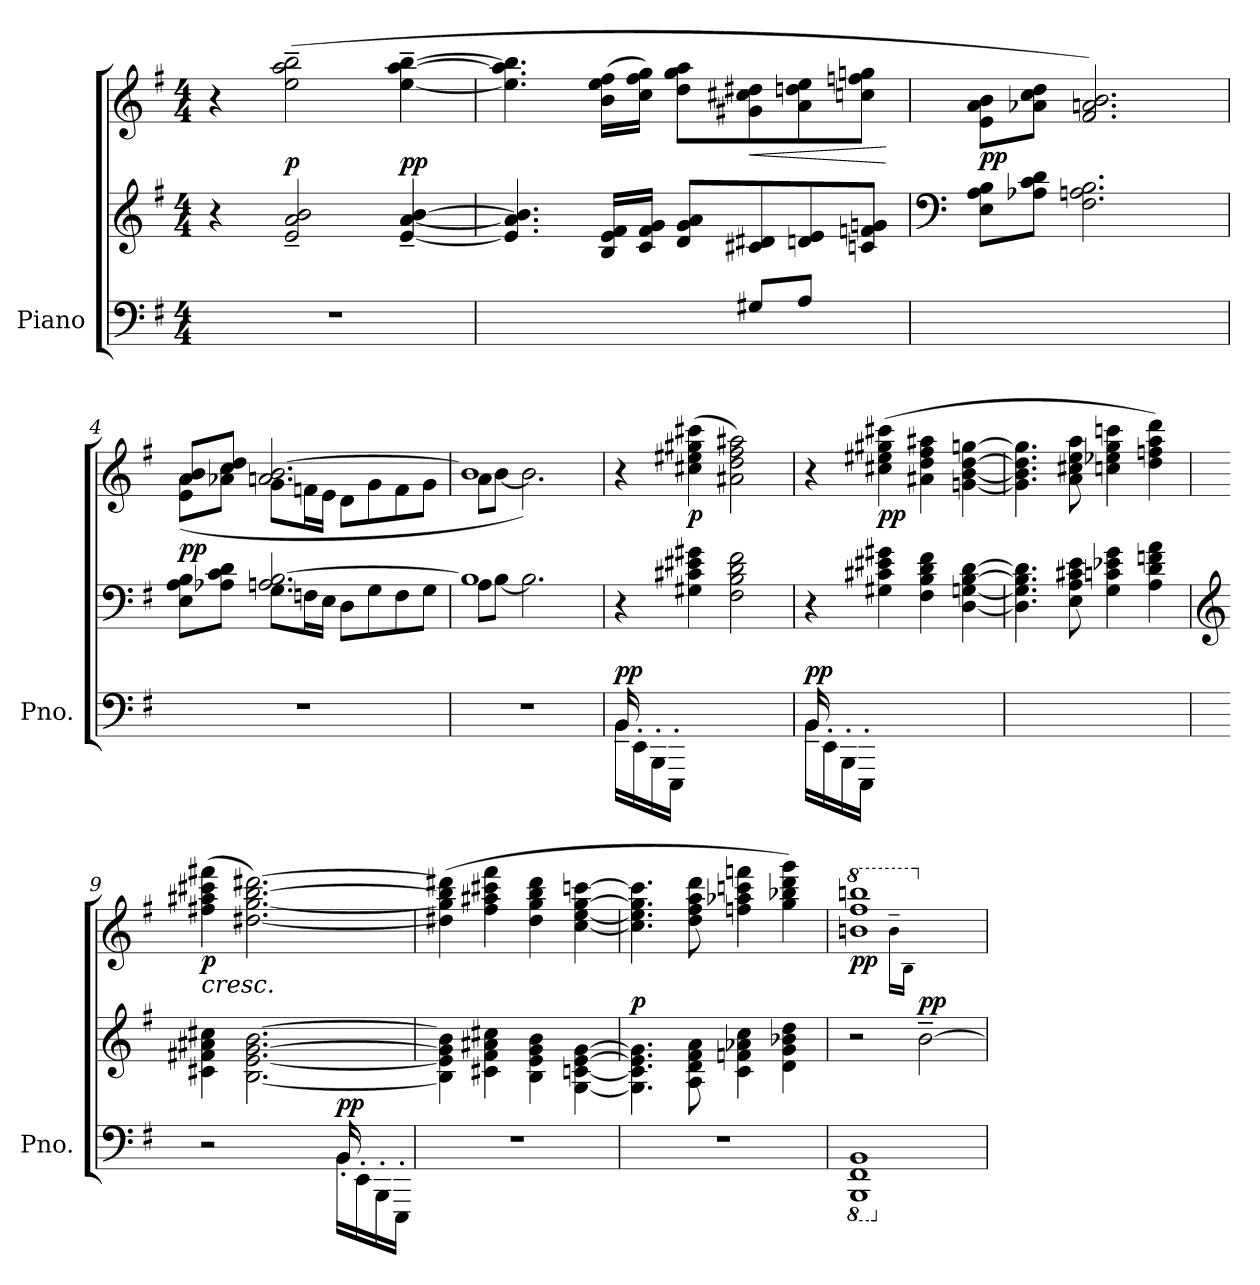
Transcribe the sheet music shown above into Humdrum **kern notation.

**kern	**kern	**kern	**dynam
*part1	*part1	*part1	*part1
*staff3	*staff2	*staff1	*staff1/2/3
*I"Piano	*	*	*
*I'Pno.	*	*	*
*clefF4	*clefG2	*clefG2	*
*k[f#]	*k[f#]	*k[f#]	*
*M4/4	*M4/4	*M4/4	*
=1	=1	=1	=1
1r	4r	4r	.
*	*	*MM60	*
!	!	!	!LO:DY:a=2
.	2e/~ 2a/~ 2b/~	(>2ee\~ 2aa\~ 2bb\~	p
!	!	!	!LO:DY:a=2
.	[4e/~ [4a/~ [4b/~	[4ee\~ [4aa\~ [4bb\~	pp
=2	=2	=2	=2
2ryy	4.e/] 4.a/] 4.b/]	4.ee\] 4.aa\] 4.bb\]	.
.	16B/ 16e/ 16f#/LL	(<16b\ 16ee\ 16ff#\LL	.
.	16c/ 16f#/ 16g/JJ	16cc\ 16ff#\ 16gg\JJ)	.
8ryy	8d/ 8g/ 8a/L	8dd\ 8gg\ 8aa\L	.
!	!	!	!LO:HP:b
8G#X/L	8c#X/ 8d#X/	8g#X\ 8cc#X\ 8dd#X\	<
8A/J	8dn/ 8e/	8a\ 8ddn\ 8ee\	.
8ryy	8cn/ 8fn/ 8gn/J	8ccn\ 8ffn\ 8ggn\J	.
.	.	.	[
=3	=3	=3	=3
*	*clefF4	*	*
!	!	!	!LO:DY:a=2
1ryy	8E\ 8A\ 8B\L	8e\ 8a\ 8b\L	pp
.	8A-X\ 8c\ 8d\J	8a-X\ 8cc\ 8dd\J	.
.	2.F#\ 2.An\ 2.B\	2.f#/ 2.an/ 2.b/)	.
!!LO:LB:g=z
=4	=4	=4	=4
*	*^	*^	*
!	!	!	!	!	!LO:DY:a=2
1r	4ryy	8E\ 8A\ 8B\L	8a/ 8b/L	(<8e\ 8a\L	pp
.	.	8A-X\ 8c\ 8d\J	8cc/ 8dd/J	8a-X\ 8cc\J	.
.	2.An/ [2.B/	8G\L	2.an/ [2.b/	8g\L	.
.	.	16Fn\L	.	16fn\L	.
.	.	16E\JJ	.	16e\JJ	.
.	.	8D\L	.	8d\L	.
.	.	8G\	.	8g\	.
.	.	8F\	.	8f\	.
.	.	8G\J	.	8g\J	.
=5	=5	=5	=5	=5	=5
1r	1B]	8A\L	1b]	8a\L	.
.	.	[8B\J	.	[8b\J	.
.	.	2.B\]	.	2.b\])	.
=6	=6	=6	=6	=6	=6
*^	*	*	*	*	*
!	!	!	!	!	!	!LO:DY:a=3
*	*	*v	*v	*	*	*
*	*	*	*v	*v	*
16BB\LL	16BB~/	4r	4r	pp
16EE'\	16ryy	.	.	.
16BBB'\	16ryy	.	.	.
16EEE'\JJ	16ryy	.	.	.
!	!	!	!	!LO:DY:b
4ryy	4ryy	4G#X\ 4c#X\ 4e#X\ 4g#X\	(>4cc#X\ 4ee#X\ 4gg#X\ 4ccc#X\	p
2ryy	2ryy	2F#\ 2B\ 2d\ 2f#\	2a#X\ 2dd\ 2ff#\ 2aa#X\)	.
=7	=7	=7	=7	=7
!	!	!	!	!LO:DY:a=3
16BB\LL	16BB~/	4r	4r	pp
16EE'\	16ryy	.	.	.
16BBB'\	16ryy	.	.	.
16EEE'\JJ	16ryy	.	.	.
!	!	!	!	!LO:DY:b
4ryy	4ryy	4G#X\ 4c#X\ 4e#X\ 4g#X\	(>4cc#X\ 4ee#X\ 4gg#X\ 4ccc#X\	pp
2ryy	2ryy	4F#\ 4B\ 4d\ 4f#\	4a#X\ 4dd\ 4ff#\ 4aa#X\	.
.	.	[4D\ [4Gn\ [4B\ [4d\	[4gn\ [4b\ [4dd\ [4ggn\	.
*v	*v	*	*	*
!!LO:LB:g=z
=8	=8	=8	=8
1ryy	4.D\] 4.G\] 4.B\] 4.d\]	4.g\] 4.b\] 4.dd\] 4.gg\]	.
.	8E\ 8A\ 8c#X\ 8e\	8a\ 8cc#X\ 8ee\ 8aa\	.
.	4G\ 4cn\ 4e-X\ 4g\	4ccn\ 4ee-X\ 4gg\ 4cccn\	.
.	4A\ 4d\ 4fn\ 4a\	4dd\ 4ffn\ 4aa\ 4ddd\)	.
=9	=9	=9	=9
*	*clefG2	*	*
*^	*	*	*
!	!	!	!	!LO:HP:b
!	!	!	!	!LO:DY:n=1:b
2.ryy	2r	4c#X\ 4f#X\ 4a#X\ 4cc#X\	(>4ff#X\ 4aa#X\ 4ccc#X\ 4fff#X\	< p
.	.	[2.B\ [2.e\ [2.g\ [2.b\	[2.dd#X\ [2.gg\ [2.bb\ [2.ddd#X\)	.
.	4ryy	.	.	.
!	!	!	!	!LO:DY:n=2:a=3
16BB\LL	16BB'/	.	.	pp
16EE'\	8.ryy	.	.	.
16BBB'\	.	.	.	.
16EEE'\JJ	.	.	.	.
*v	*v	*	*	*
.	.	.	[
=10	=10	=10	=10
1r	4B\] 4e\] 4g\] 4b\]	(>4dd#X\] 4gg\] 4bb\] 4ddd#X\]	.
.	4c#X\ 4f#\ 4a#X\ 4cc#X\	4ff#\ 4aa#X\ 4ccc#X\ 4fff#\	.
.	4B\ 4e\ 4g\ 4b\	4dd#\ 4gg\ 4bb\ 4ddd#\	.
.	[4G\ [4cn\ [4e\ [4g\	[4cc\ [4ee\ [4gg\ [4cccn\	.
=11	=11	=11	=11
!	!	!	!LO:DY:a=2
1r	4.G\] 4.c\] 4.e\] 4.g\]	4.cc\] 4.ee\] 4.gg\] 4.ccc\]	p
.	8A\ 8d\ 8f#\ 8a\	8dd\ 8ff#\ 8aa\ 8ddd\	.
.	4c\ 4fn\ 4a-X\ 4cc\	4ffn\ 4aa-X\ 4cccn\ 4fffn\	.
.	4d\ 4g\ 4b-X\ 4dd\	4gg\ 4bb-X\ 4ddd\ 4ggg\)	.
!!LO:PB:g=z
=12	=12	=12	=12
*8ba	*	*	*
*	*	*8va	*
*	*	*^	*
!	!	!	!	!LO:DY:b
1BBBB 1FFF# 1BBB	2r	1bbn 1fff# 1bbbn	2ryy	pp
.	.	.	(<16qbb~\LL	.
.	.	.	16qb\JJ	.
*	*	*X8va	*	*
!	!	!	!	!LO:DY:a=2
.	[2b~\)	.	2ryy	pp
*X8ba	*	*	*	*
*	*	*v	*v	*
=	=	=	=
*-	*-	*-	*-
